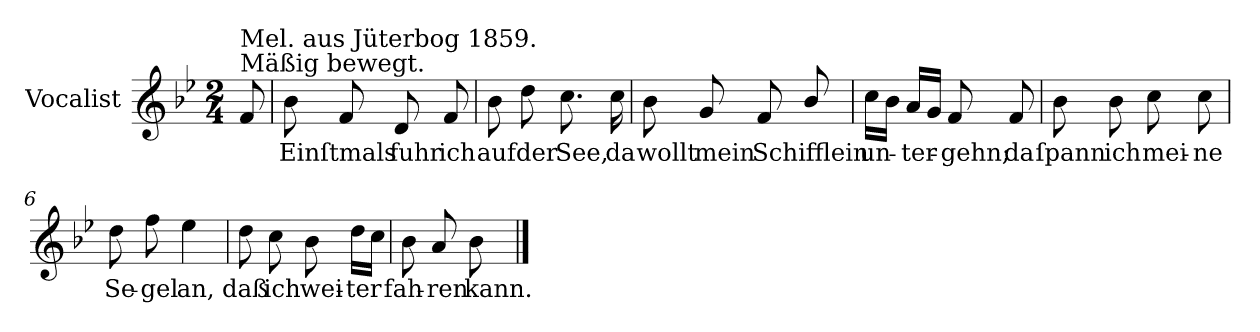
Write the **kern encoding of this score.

**kern	**text
*part1	*part1
*staff1	*staff1
*I"Vocalist	*
*k[b-e-]	*
*B-:	*
*M2/4	*
=	=
!LO:TX:a:t=Mäßig bewegt.	!
!LO:TX:a:t=Mel. aus Jüterbog 1859.	!
8f	.
=1	=1
8b-	Einſtmals
8f	.
8d	fuhr
8f	ich
=2	=2
8b-	auf
8dd	der
8.cc	See,
16cc	da
=3	=3
8b-	wollt
8g	mein
8f	Schifflein
8b-/	.
=4	=4
16ccLL	un-
16b-JJ	.
16aLL	-ter-
16gJJ	.
8f	-gehn;
8f	da
=5	=5
8b-	ſpann
8b-	ich
8cc	mei-
8cc	-ne
=6	=6
8dd	Se-
8ff	-gel
4ee-	an,
=7	=7
8dd	daß
8cc	ich
8b-	wei-
16ddLL	-ter
16ccJJ	.
=8	=8
8b-	fah-
8a	-ren
8b-	kann.
==	==
*-	*-
